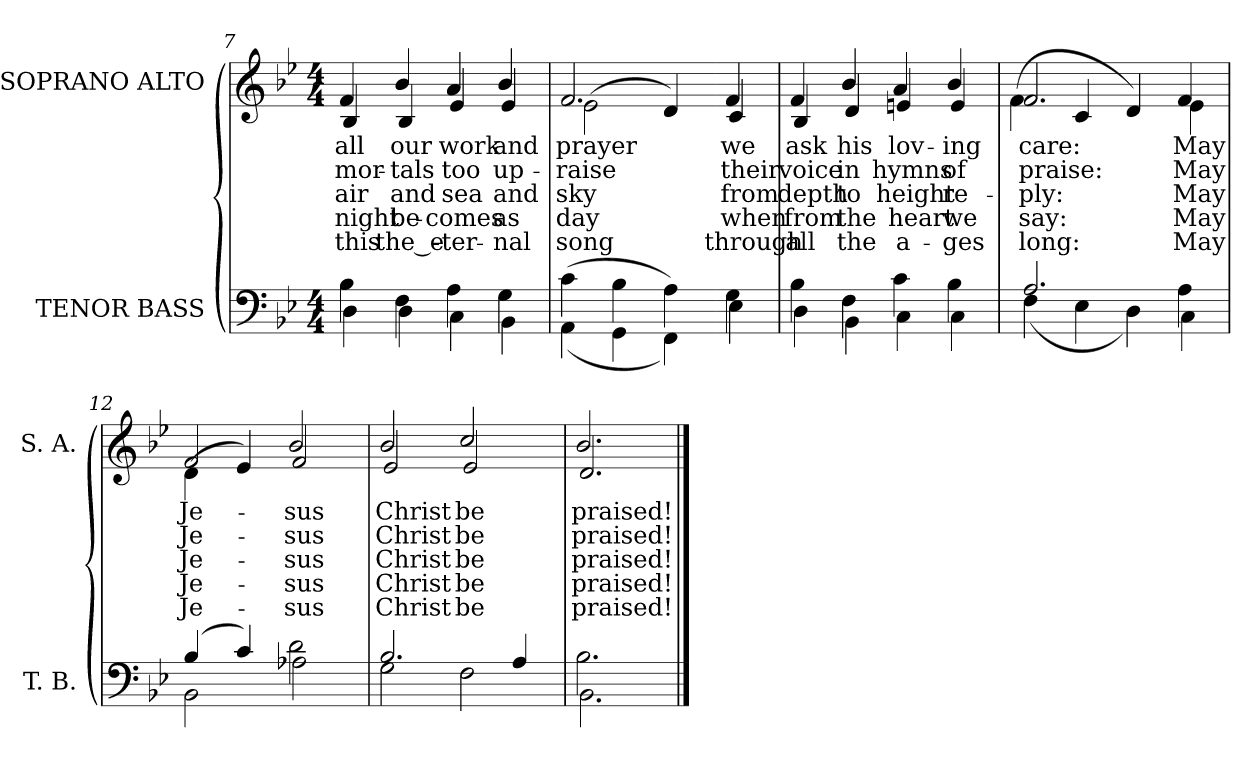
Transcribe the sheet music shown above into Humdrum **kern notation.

**kern	**kern	**text	**text	**text	**text	**text
*part2	*part1	*part1	*part1	*part1	*part1	*part1
*staff2	*staff1	*staff1	*staff1	*staff1	*staff1	*staff1
*I"TENOR BASS	*I"SOPRANO ALTO	*	*	*	*	*
*I'T. B.	*I'S. A.	*	*	*	*	*
*clefF4	*clefG2	*	*	*	*	*
*k[b-e-]	*k[b-e-]	*	*	*	*	*
*B-:	*B-:	*	*	*	*	*
*M4/4	*M4/4	*	*	*	*	*
=7	=7	=7	=7	=7	=7	=7
*^	*	*	*	*	*	*
!	!	!	!LO:LY:b:color=#000000	!LO:LY:b:color=#000000	!LO:LY:b:color=#000000	!LO:LY:b:color=#000000	!LO:LY:b:color=#000000
*	*	*^	*	*	*	*	*
4B-i\	4Di\	4fi/	4B-i/	all	mor-	air	night	this
!	!	!	!	!LO:LY:b:color=#000000	!LO:LY:b:color=#000000	!LO:LY:b:color=#000000	!LO:LY:b:color=#000000	!LO:LY:b:color=#000000
4Fi\	4Di\	4b-i/	4B-i/	our	-tals	and	be-	the_e-
!	!	!	!	!LO:LY:b:color=#000000	!LO:LY:b:color=#000000	!LO:LY:b:color=#000000	!LO:LY:b:color=#000000	!LO:LY:b:color=#000000
4Ai\	4Ci\	4ai/	4e-i/	work	too	sea	-comes	-ter-
!	!	!	!	!LO:LY:b:color=#000000	!LO:LY:b:color=#000000	!LO:LY:b:color=#000000	!LO:LY:b:color=#000000	!LO:LY:b:color=#000000
4Gi\	4BB-i\	4b-i/	4e-i/	and	up-	and	as	-nal
=8	=8	=8	=8	=8	=8	=8	=8	=8
!	!	!	!	!LO:LY:b:color=#000000	!LO:LY:b:color=#000000	!LO:LY:b:color=#000000	!LO:LY:b:color=#000000	!LO:LY:b:color=#000000
(4ci\	(4AAi\	2.fi/	(2e-i\	prayer	-raise	sky	day	song
4B-i\	4GGi\	.	.	.	.	.	.	.
4Ai\)	4FFi\)	.	4di/)	.	.	.	.	.
!!LO:LB:g=z	!!
=9-	=9-	=9-	=9-	=9-	=9-	=9-	=9-	=9-
!	!	!	!	!LO:LY:b:color=#000000	!LO:LY:b:color=#000000	!LO:LY:b:color=#000000	!LO:LY:b:color=#000000	!LO:LY:b:color=#000000
4Gi\	4E-i\	4fi/	4ci/	we	their	from	when	through
=10	=10	=10	=10	=10	=10	=10	=10	=10
!	!	!	!	!LO:LY:b:color=#000000	!LO:LY:b:color=#000000	!LO:LY:b:color=#000000	!LO:LY:b:color=#000000	!LO:LY:b:color=#000000
4B-i\	4Di\	4fi/	4B-i/	ask	voice	depth	from	all
!	!	!	!	!LO:LY:b:color=#000000	!LO:LY:b:color=#000000	!LO:LY:b:color=#000000	!LO:LY:b:color=#000000	!LO:LY:b:color=#000000
4Fi\	4BB-i\	4b-i/	4di/	his	in	to	the	the
!	!	!	!	!LO:LY:b:color=#000000	!LO:LY:b:color=#000000	!LO:LY:b:color=#000000	!LO:LY:b:color=#000000	!LO:LY:b:color=#000000
4ci\	4Ci\	4ai/	4eni/	lov-	hymns	height	heart	a-
!	!	!	!	!LO:LY:b:color=#000000	!LO:LY:b:color=#000000	!LO:LY:b:color=#000000	!LO:LY:b:color=#000000	!LO:LY:b:color=#000000
4B-i\	4Ci\	4b-i/	4ei/	-ing	of	re-	we	-ges
=11	=11	=11	=11	=11	=11	=11	=11	=11
!	!	!	!	!LO:LY:b:color=#000000	!LO:LY:b:color=#000000	!LO:LY:b:color=#000000	!LO:LY:b:color=#000000	!LO:LY:b:color=#000000
2.Ai/	(4Fi\	2.fi/	(4fi\	care:	praise:	-ply:	say:	long:
.	4E-i\	.	4ci/	.	.	.	.	.
.	4Di\)	.	4di/)	.	.	.	.	.
!	!	!	!	!LO:LY:b:color=#000000	!LO:LY:b:color=#000000	!LO:LY:b:color=#000000	!LO:LY:b:color=#000000	!LO:LY:b:color=#000000
4Ai\	4Ci\	4fi/	4e-i\	May	May	May	May	May
=12	=12	=12	=12	=12	=12	=12	=12	=12
!	!	!	!	!LO:LY:b:color=#000000	!LO:LY:b:color=#000000	!LO:LY:b:color=#000000	!LO:LY:b:color=#000000	!LO:LY:b:color=#000000
(4B-i/	2BB-i\	2fi/	(4di\	Je-	Je-	Je-	Je-	Je-
4ci/)	.	.	4e-i/)	.	.	.	.	.
!	!	!	!	!LO:LY:b:color=#000000	!LO:LY:b:color=#000000	!LO:LY:b:color=#000000	!LO:LY:b:color=#000000	!LO:LY:b:color=#000000
2di\	2A-Xi\	2b-i/	2fi/	-sus	-sus	-sus	-sus	-sus
=13	=13	=13	=13	=13	=13	=13	=13	=13
!	!	!	!	!LO:LY:b:color=#000000	!LO:LY:b:color=#000000	!LO:LY:b:color=#000000	!LO:LY:b:color=#000000	!LO:LY:b:color=#000000
2.B-i/	2Gi\	2b-i/	2e-i/	Christ	Christ	Christ	Christ	Christ
!	!	!	!	!LO:LY:b:color=#000000	!LO:LY:b:color=#000000	!LO:LY:b:color=#000000	!LO:LY:b:color=#000000	!LO:LY:b:color=#000000
.	2Fi\	2cci/	2e-i/	be	be	be	be	be
4Ai/	.	.	.	.	.	.	.	.
=14	=14	=14	=14	=14	=14	=14	=14	=14
!	!	!	!	!LO:LY:b:color=#000000	!LO:LY:b:color=#000000	!LO:LY:b:color=#000000	!LO:LY:b:color=#000000	!LO:LY:b:color=#000000
2.B-i\	2.BB-i\	2.b-i/	2.di/	praised!	praised!	praised!	praised!	praised!
*v	*v	*	*	*	*	*	*	*
*	*v	*v	*	*	*	*	*
==	==	==	==	==	==	==
*-	*-	*-	*-	*-	*-	*-
